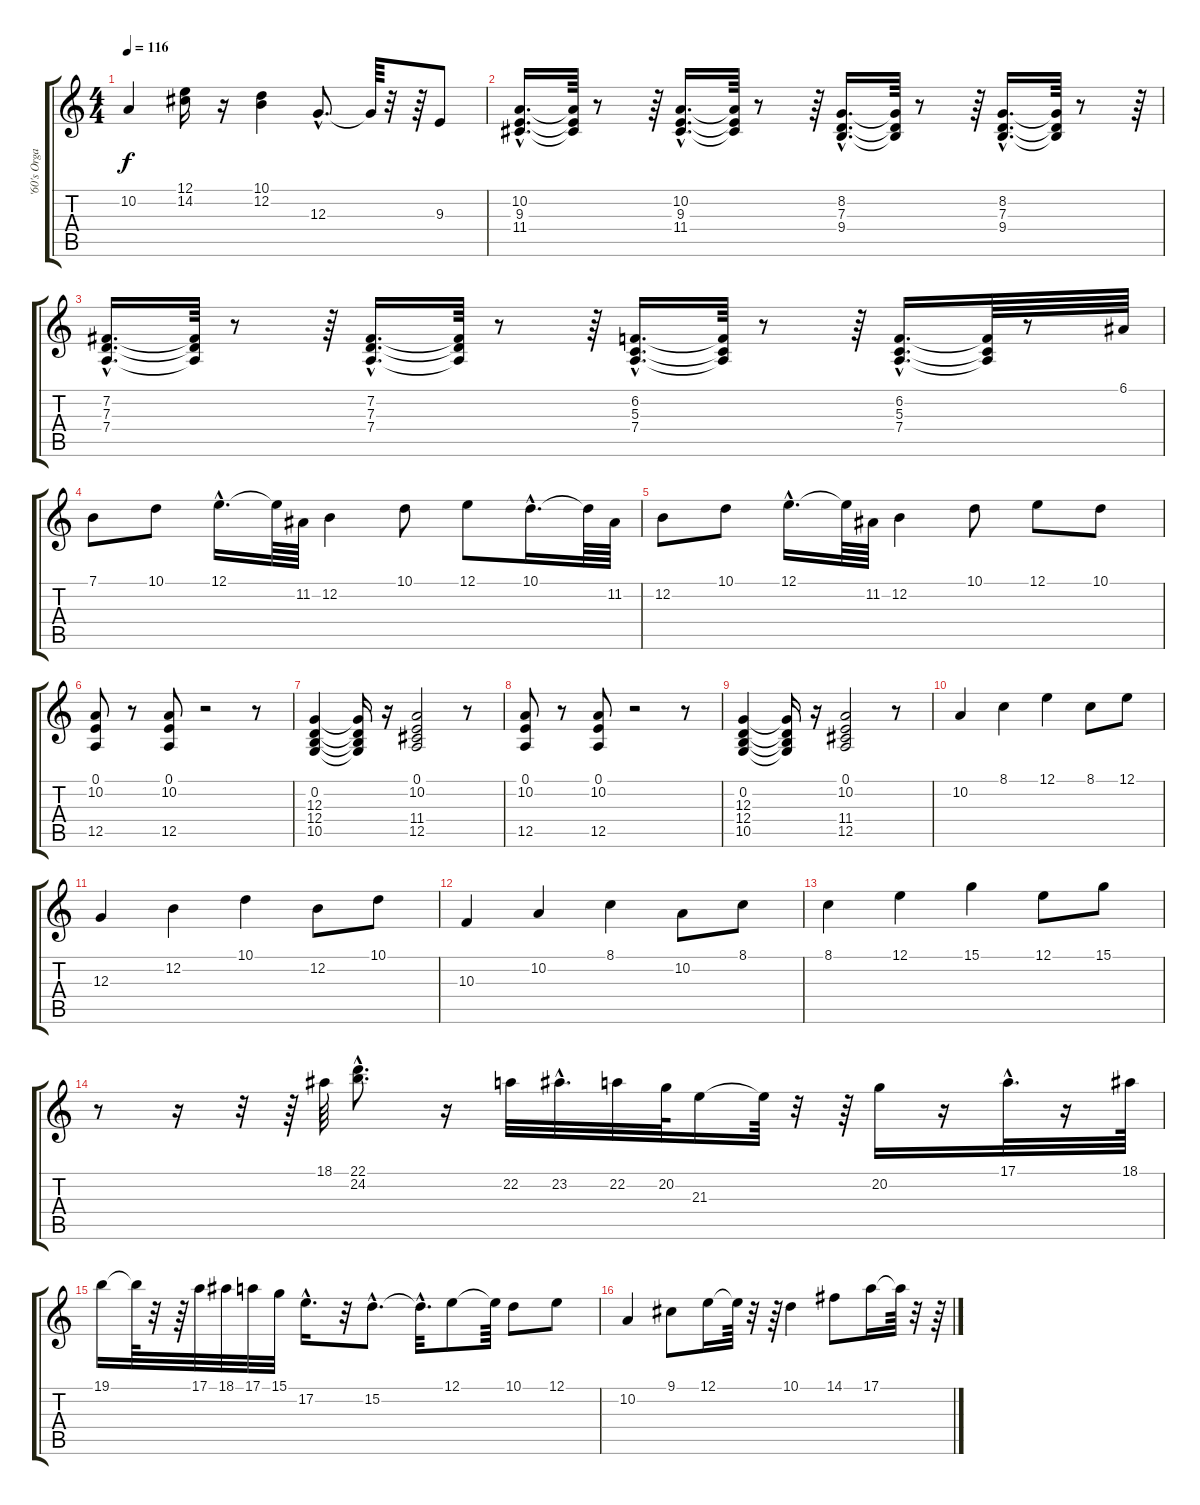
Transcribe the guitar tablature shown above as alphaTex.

\track ("'60's Organ" "'60's Orga") {instrument drawbarorgan}
\staff {score tabs}
\tuning (E4 B3 G3 D3 A2 E2) {hide}
\ts (4 4)
\tempo 116
\clef g2
\ks c
10.2.4{dy f} (12.1 14.2).16 r.16 (10.1 12.2).4 12.3{hac}.8{d} 12.3{t}.64 r.32 r.64 9.3.8 |
(10.2{hac} 9.3{hac} 11.4{hac}).16{d} (10.2{t} 9.3{t} 11.4{t}).64 r.8 r.64 (10.2{hac} 9.3{hac} 11.4{hac}).16{d} (10.2{t} 9.3{t} 11.4{t}).64 r.8 r.64 (8.2{hac} 7.3{hac} 9.4{hac}).16{d} (8.2{t} 7.3{t} 9.4{t}).64 r.8 r.64 (8.2{hac} 7.3{hac} 9.4{hac}).16{d} (8.2{t} 7.3{t} 9.4{t}).64 r.8 r.64 |
(7.2{hac} 7.3{hac} 7.4{hac}).16{d} (7.2{t} 7.3{t} 7.4{t}).64 r.8 r.64 (7.2{hac} 7.3{hac} 7.4{hac}).16{d} (7.2{t} 7.3{t} 7.4{t}).64 r.8 r.64 (6.2{hac} 5.3{hac} 7.4{hac}).16{d} (6.2{t} 5.3{t} 7.4{t}).64 r.8 r.64 (6.2{hac} 5.3{hac} 7.4{hac}).16{d} (6.2{t} 5.3{t} 7.4{t}).64 r.8 6.1.64 |
7.1.8 10.1.8 12.1{hac}.16{d} 12.1{t}.64 11.2.64 12.2.4 10.1.8 12.1.8 10.1{hac}.16{d} 10.1{t}.64 11.2.64 |
12.2.8 10.1.8 12.1{hac}.16{d} 12.1{t}.64 11.2.64 12.2.4 10.1.8 12.1.8 10.1.8 |
(0.1 10.2 12.5).8 r.8 (0.1 10.2 12.5).8 r.2 r.8 |
(0.2 12.3 12.4 10.5).4 (0.2{t} 12.3{t} 12.4{t} 10.5{t}).16 r.16 (0.1 10.2 11.4 12.5).2 r.8 |
(0.1 10.2 12.5).8 r.8 (0.1 10.2 12.5).8 r.2 r.8 |
(0.2 12.3 12.4 10.5).4 (0.2{t} 12.3{t} 12.4{t} 10.5{t}).16 r.16 (0.1 10.2 11.4 12.5).2 r.8 |
10.2.4 8.1.4 12.1.4 8.1.8 12.1.8 |
12.3.4 12.2.4 10.1.4 12.2.8 10.1.8 |
10.3.4 10.2.4 8.1.4 10.2.8 8.1.8 |
8.1.4 12.1.4 15.1.4 12.1.8 15.1.8 |
r.8 r.16 r.32 r.64 18.1.64 (22.1{hac} 24.2{hac}).8{d} r.16 22.2.32 23.2{hac}.32{d} 22.2.32 20.2.64 21.3.16 21.3{t}.64 r.32 r.64 20.2.16 r.16 17.1{hac}.32{d} r.16 18.1.64 |
19.1.16 19.1{t}.64 r.32 r.64 17.1.32 18.1.32 17.1.32 15.1.32 17.2{hac}.16{d} r.32 15.2{hac}.8{d} 15.2{hac t}.32{d} 12.1.8 12.1{t}.64 10.1.8 12.1.8 |
10.2.4 9.1.8 12.1.16 12.1{t}.64 r.32 r.64 10.1.4 14.1.8 17.1.16 17.1{t}.64 r.32 r.64
